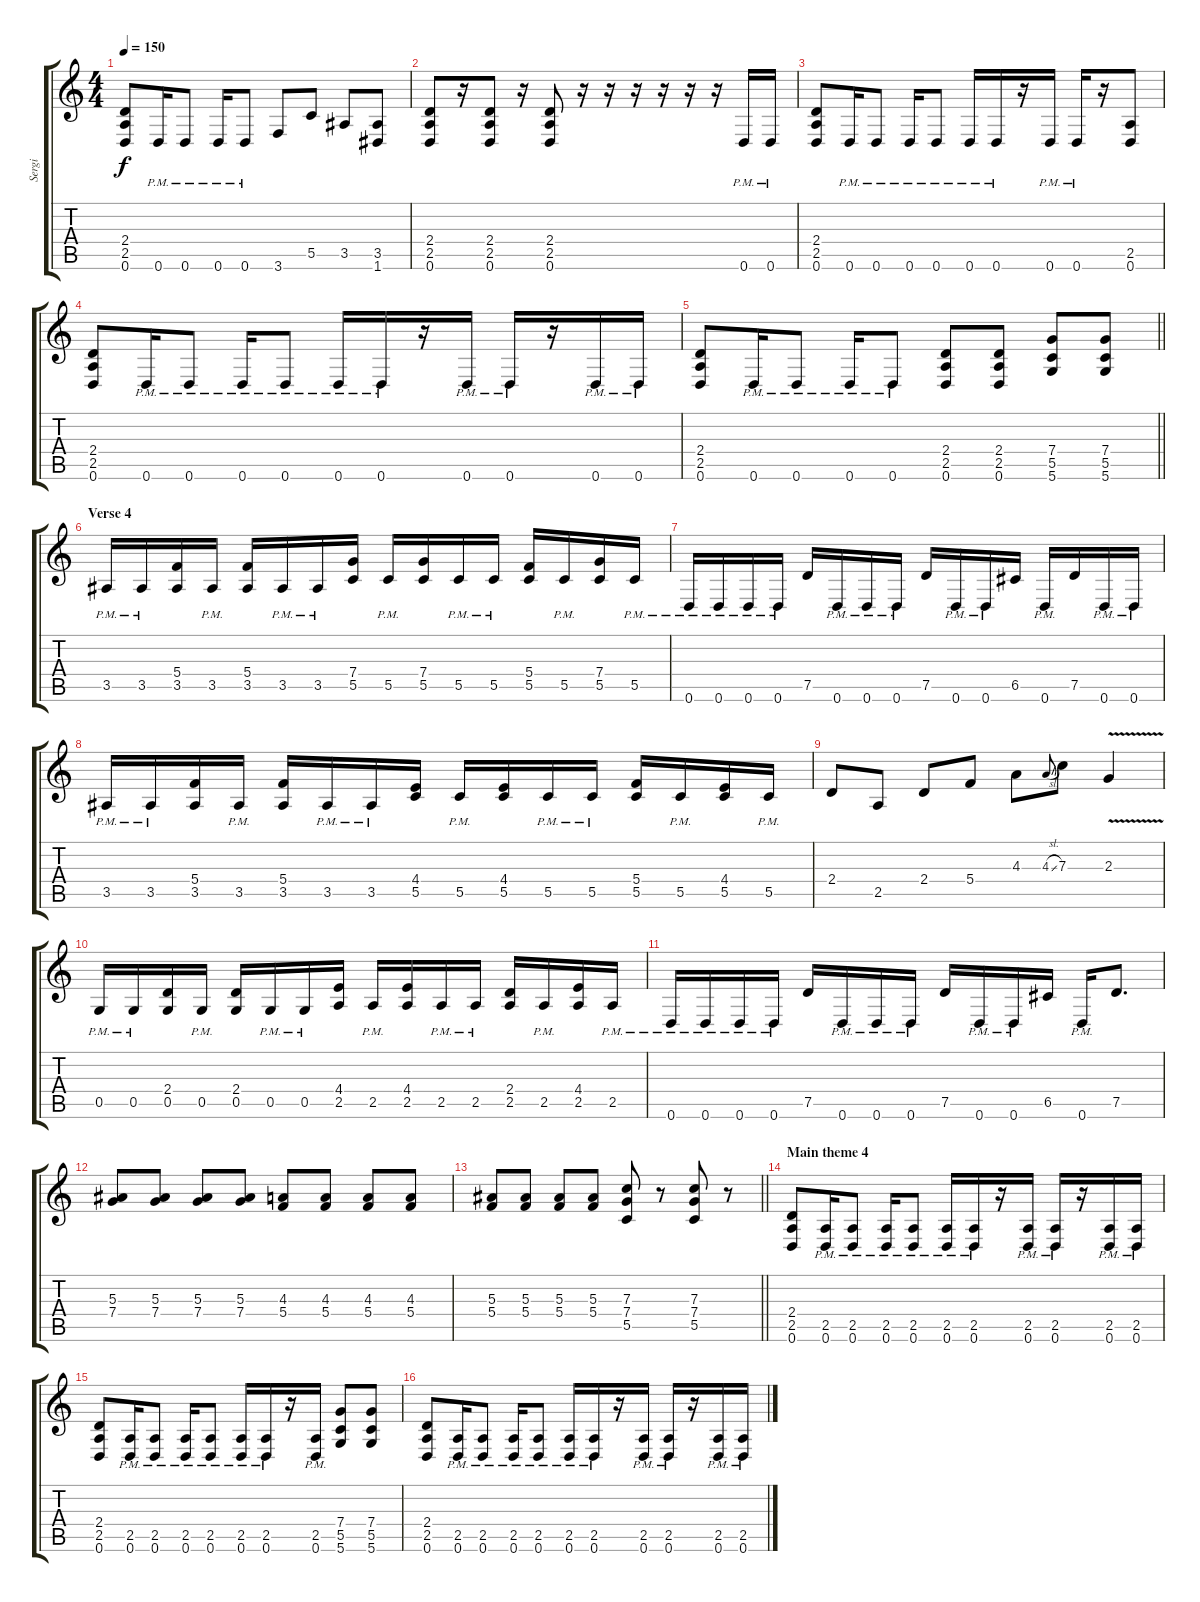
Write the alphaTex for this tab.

\track ("Sergi" "Sergi") {instrument distortionguitar}
\staff {score tabs}
\tuning (D4 A3 F3 C3 G2 D2) {hide}
\ts (4 4)
\tempo 150
\clef g2
\ks c
(2.4 2.5 0.6).8{dy f} 0.6{pm}.16 0.6{pm}.8 0.6{pm}.16 0.6{pm}.8 3.6.8 5.5.8 3.5.8 (3.5 1.6).8 |
(2.4 2.5 0.6).8 r.16 (2.4 2.5 0.6).8 r.16 (2.4 2.5 0.6).8 r.16 r.16 r.16 r.16 r.16 r.16 0.6{pm}.16 0.6{pm}.16 |
(2.4 2.5 0.6).8 0.6{pm}.16 0.6{pm}.8 0.6{pm}.16 0.6{pm}.8 0.6{pm}.16 0.6{pm}.16 r.16 0.6{pm}.16 0.6{pm}.16 r.16 (2.5 0.6).8 |
(2.4 2.5 0.6).8 0.6{pm}.16 0.6{pm}.8 0.6{pm}.16 0.6{pm}.8 0.6{pm}.16 0.6{pm}.16 r.16 0.6{pm}.16 0.6{pm}.16 r.16 0.6{pm}.16 0.6{pm}.16 |
\barLineRight lightlight
(2.4 2.5 0.6).8 0.6{pm}.16 0.6{pm}.8 0.6{pm}.16 0.6{pm}.8 (2.4 2.5 0.6).8 (2.4 2.5 0.6).8 (7.4 5.5 5.6).8 (7.4 5.5 5.6).8 |
\section ("" "Verse 4")
3.5{pm}.16 3.5{pm}.16 (5.4 3.5).16 3.5{pm}.16 (5.4 3.5).16 3.5{pm}.16 3.5{pm}.16 (7.4 5.5).16 5.5{pm}.16 (7.4 5.5).16 5.5{pm}.16 5.5{pm}.16 (5.4 5.5).16 5.5{pm}.16 (7.4 5.5).16 5.5{pm}.16 |
0.6{pm}.16 0.6{pm}.16 0.6{pm}.16 0.6{pm}.16 7.5.16 0.6{pm}.16 0.6{pm}.16 0.6{pm}.16 7.5.16 0.6{pm}.16 0.6{pm}.16 6.5.16 0.6{pm}.16 7.5.16 0.6{pm}.16 0.6{pm}.16 |
3.5{pm}.16 3.5{pm}.16 (5.4 3.5).16 3.5{pm}.16 (5.4 3.5).16 3.5{pm}.16 3.5{pm}.16 (4.4 5.5).16 5.5{pm}.16 (4.4 5.5).16 5.5{pm}.16 5.5{pm}.16 (5.4 5.5).16 5.5{pm}.16 (4.4 5.5).16 5.5{pm}.16 |
2.4.8 2.5.8 2.4.8 5.4.8 4.3.8 4.3{sl}.8{gr onbeat} 7.3.8 2.3{v}.4 |
0.5{pm}.16 0.5{pm}.16 (2.4 0.5).16 0.5{pm}.16 (2.4 0.5).16 0.5{pm}.16 0.5{pm}.16 (4.4 2.5).16 2.5{pm}.16 (4.4 2.5).16 2.5{pm}.16 2.5{pm}.16 (2.4 2.5).16 2.5{pm}.16 (4.4 2.5).16 2.5{pm}.16 |
0.6{pm}.16 0.6{pm}.16 0.6{pm}.16 0.6{pm}.16 7.5.16 0.6{pm}.16 0.6{pm}.16 0.6{pm}.16 7.5.16 0.6{pm}.16 0.6{pm}.16 6.5.16 0.6{pm}.16 7.5.8{d} |
(5.3 7.4).8 (5.3 7.4).8 (5.3 7.4).8 (5.3 7.4).8 (4.3 5.4).8 (4.3 5.4).8 (4.3 5.4).8 (4.3 5.4).8 |
\barLineRight lightlight
(5.3 5.4).8 (5.3 5.4).8 (5.3 5.4).8 (5.3 5.4).8 (7.3 7.4 5.5).8 r.8 (7.3 7.4 5.5).8 r.8 |
\section ("" "Main theme 4")
(2.4 2.5 0.6).8 (2.5{pm} 0.6{pm}).16 (2.5{pm} 0.6{pm}).8 (2.5{pm} 0.6{pm}).16 (2.5{pm} 0.6{pm}).8 (2.5{pm} 0.6{pm}).16 (2.5{pm} 0.6{pm}).16 r.16 (2.5{pm} 0.6{pm}).16 (2.5{pm} 0.6{pm}).16 r.16 (2.5{pm} 0.6{pm}).16 (2.5{pm} 0.6{pm}).16 |
(2.4 2.5 0.6).8 (2.5{pm} 0.6{pm}).16 (2.5{pm} 0.6{pm}).8 (2.5{pm} 0.6{pm}).16 (2.5{pm} 0.6{pm}).8 (2.5{pm} 0.6{pm}).16 (2.5{pm} 0.6{pm}).16 r.16 (2.5{pm} 0.6{pm}).16 (7.4 5.5 5.6).8 (7.4 5.5 5.6).8 |
(2.4 2.5 0.6).8 (2.5{pm} 0.6{pm}).16 (2.5{pm} 0.6{pm}).8 (2.5{pm} 0.6{pm}).16 (2.5{pm} 0.6{pm}).8 (2.5{pm} 0.6{pm}).16 (2.5{pm} 0.6{pm}).16 r.16 (2.5{pm} 0.6{pm}).16 (2.5{pm} 0.6{pm}).16 r.16 (2.5{pm} 0.6{pm}).16 (2.5{pm} 0.6{pm}).16
